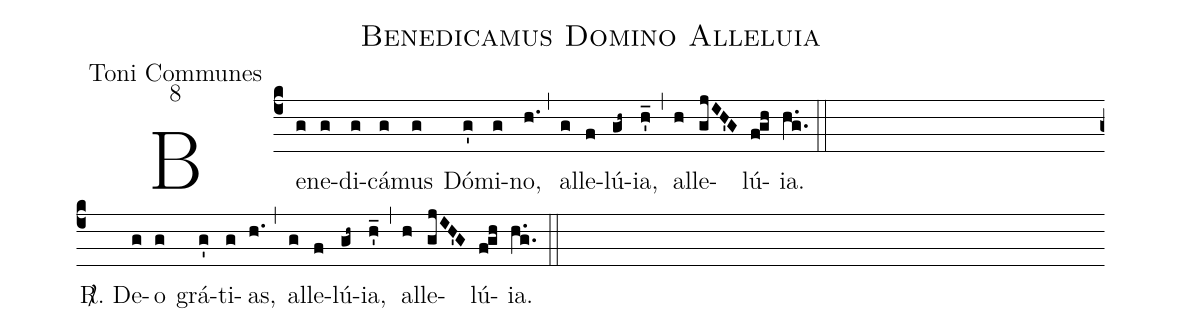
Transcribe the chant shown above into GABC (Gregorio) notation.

name:Benedicamus Domino Alleluia;
office-part:Toni Communes;
mode:8;
%%
(c4)Be(g)ne(g)di(g)cá(g)mus(g) Dó(g')mi(g)no,(h.) (,) al(g)le(f)lú(gh~)ia,(h_') (,) al(h)le(gjIH'G)lú(fgh)ia.(h.g.) (::) (Z)
<sp>R/</sp>. De(g)o(g) grá(g')ti(g)as,(h.) (,) al(g)le(f)lú(gh~)ia,(h_') (,) al(h)le(gjIH'G)lú(fgh)ia.(h.g.) (::)
